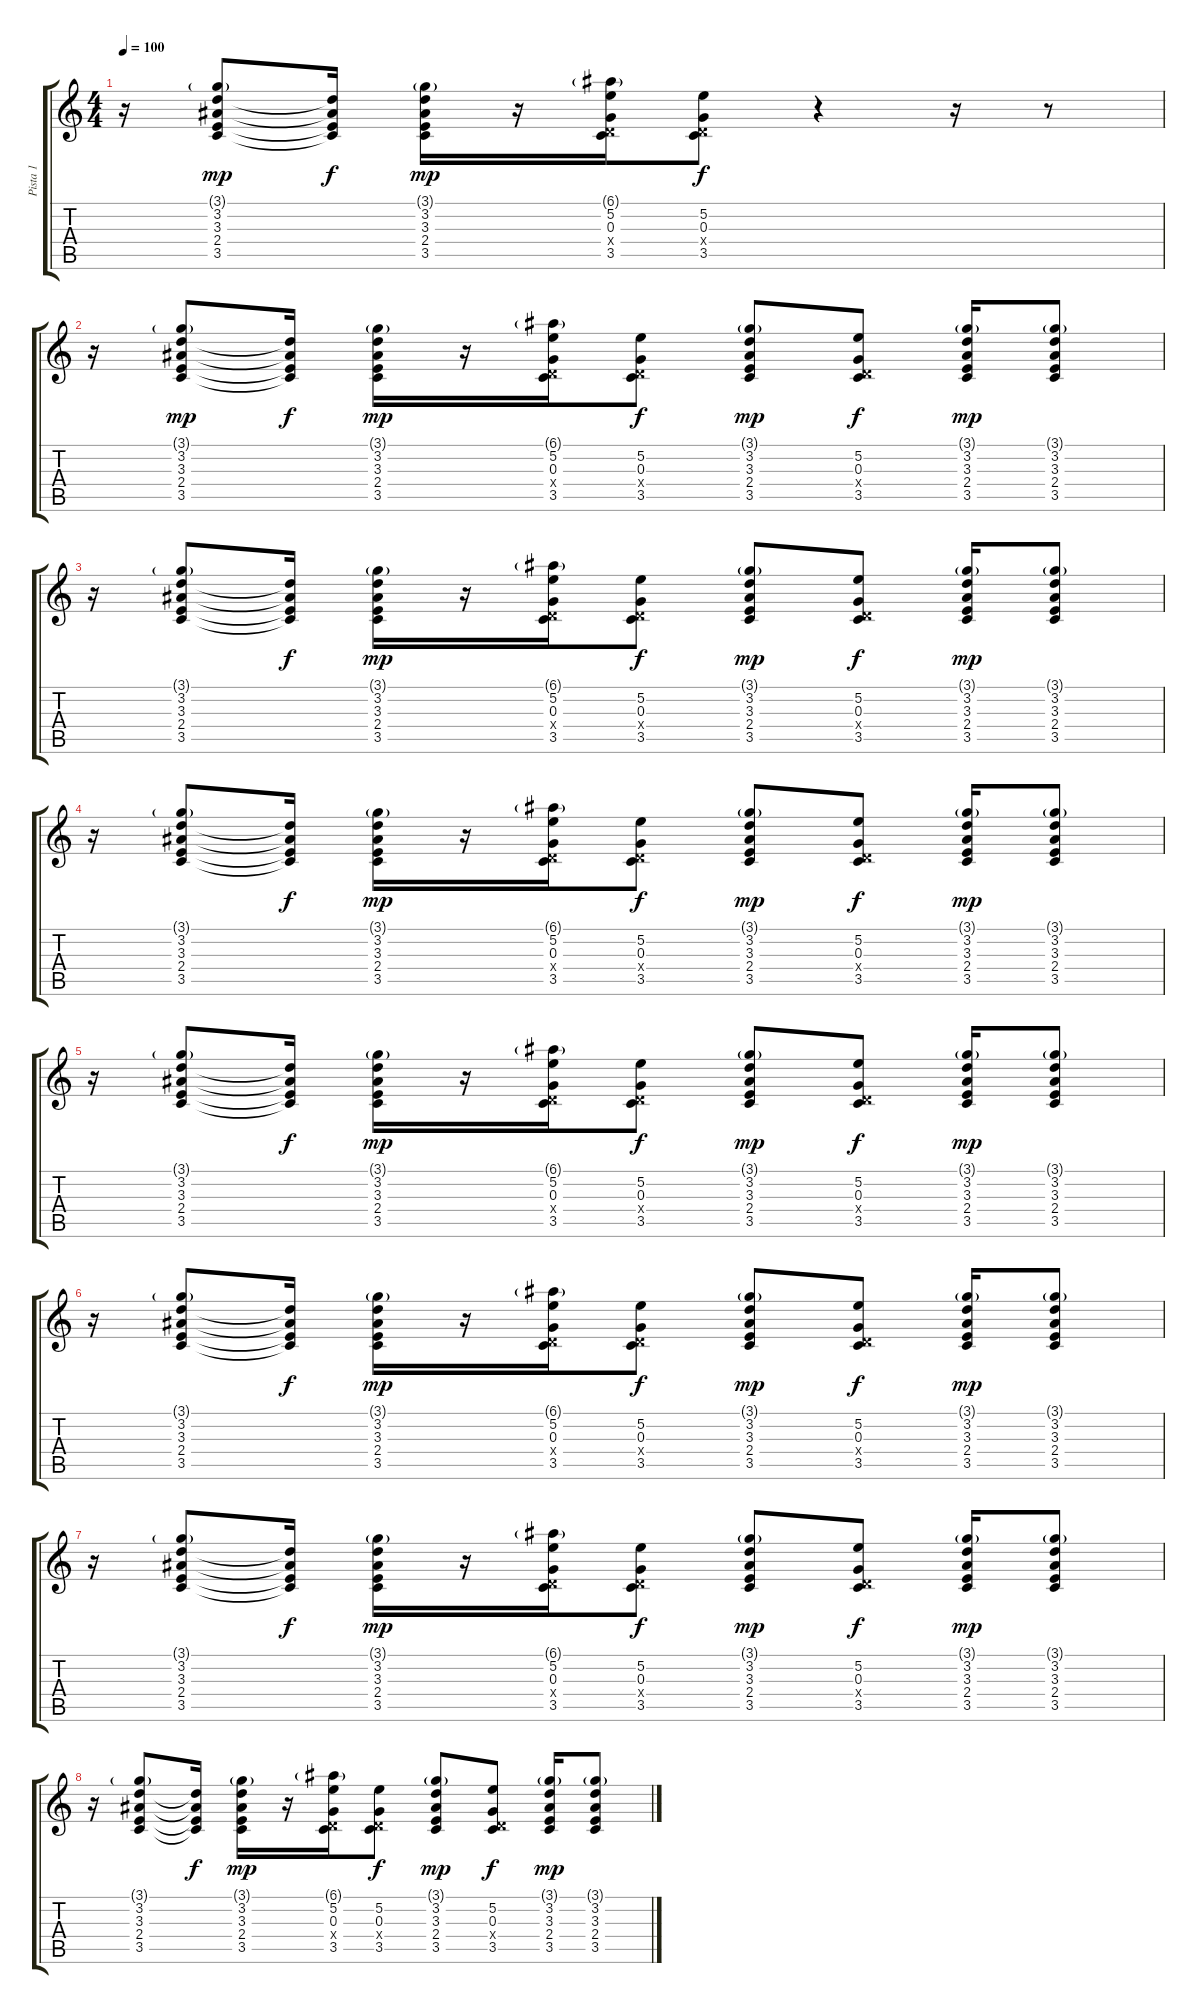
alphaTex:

\track ("Pista 1" "Pista 1") {instrument electricguitarmuted}
\staff {score tabs}
\tuning (E4 B3 G3 D3 A2 E2) {hide}
\ts (4 4)
\tempo 100
\clef g2
\ks c
r.16{dy mp} (3.1{g} 3.2 3.3 2.4 3.5).8 (3.2{t} 3.3{t} 2.4{t} 3.5{t}).16{dy f} (3.1{g} 3.2 3.3 2.4 3.5).16{dy mp} r.16 (6.1{g} 5.2 0.3 0.4{x} 3.5).16 (5.2 0.3 0.4{x} 3.5).8{dy f} r.4 r.16 r.8 |
r.16 (3.1{g} 3.2 3.3 2.4 3.5).8{dy mp} (3.2{t} 3.3{t} 2.4{t} 3.5{t}).16{dy f} (3.1{g} 3.2 3.3 2.4 3.5).16{dy mp} r.16 (6.1{g} 5.2 0.3 0.4{x} 3.5).16 (5.2 0.3 0.4{x} 3.5).8{dy f} (3.1{g} 3.2 3.3 2.4 3.5).8{dy mp} (5.2 0.3 0.4{x} 3.5).8{dy f} (3.1{g} 3.2 3.3 2.4 3.5).16{dy mp} (3.1{g} 3.2 3.3 2.4 3.5).8 |
r.16 (3.1{g} 3.2 3.3 2.4 3.5).8 (3.2{t} 3.3{t} 2.4{t} 3.5{t}).16{dy f} (3.1{g} 3.2 3.3 2.4 3.5).16{dy mp} r.16 (6.1{g} 5.2 0.3 0.4{x} 3.5).16 (5.2 0.3 0.4{x} 3.5).8{dy f} (3.1{g} 3.2 3.3 2.4 3.5).8{dy mp} (5.2 0.3 0.4{x} 3.5).8{dy f} (3.1{g} 3.2 3.3 2.4 3.5).16{dy mp} (3.1{g} 3.2 3.3 2.4 3.5).8 |
r.16 (3.1{g} 3.2 3.3 2.4 3.5).8 (3.2{t} 3.3{t} 2.4{t} 3.5{t}).16{dy f} (3.1{g} 3.2 3.3 2.4 3.5).16{dy mp} r.16 (6.1{g} 5.2 0.3 0.4{x} 3.5).16 (5.2 0.3 0.4{x} 3.5).8{dy f} (3.1{g} 3.2 3.3 2.4 3.5).8{dy mp} (5.2 0.3 0.4{x} 3.5).8{dy f} (3.1{g} 3.2 3.3 2.4 3.5).16{dy mp} (3.1{g} 3.2 3.3 2.4 3.5).8 |
r.16 (3.1{g} 3.2 3.3 2.4 3.5).8 (3.2{t} 3.3{t} 2.4{t} 3.5{t}).16{dy f} (3.1{g} 3.2 3.3 2.4 3.5).16{dy mp} r.16 (6.1{g} 5.2 0.3 0.4{x} 3.5).16 (5.2 0.3 0.4{x} 3.5).8{dy f} (3.1{g} 3.2 3.3 2.4 3.5).8{dy mp} (5.2 0.3 0.4{x} 3.5).8{dy f} (3.1{g} 3.2 3.3 2.4 3.5).16{dy mp} (3.1{g} 3.2 3.3 2.4 3.5).8 |
r.16 (3.1{g} 3.2 3.3 2.4 3.5).8 (3.2{t} 3.3{t} 2.4{t} 3.5{t}).16{dy f} (3.1{g} 3.2 3.3 2.4 3.5).16{dy mp} r.16 (6.1{g} 5.2 0.3 0.4{x} 3.5).16 (5.2 0.3 0.4{x} 3.5).8{dy f} (3.1{g} 3.2 3.3 2.4 3.5).8{dy mp} (5.2 0.3 0.4{x} 3.5).8{dy f} (3.1{g} 3.2 3.3 2.4 3.5).16{dy mp} (3.1{g} 3.2 3.3 2.4 3.5).8 |
r.16 (3.1{g} 3.2 3.3 2.4 3.5).8 (3.2{t} 3.3{t} 2.4{t} 3.5{t}).16{dy f} (3.1{g} 3.2 3.3 2.4 3.5).16{dy mp} r.16 (6.1{g} 5.2 0.3 0.4{x} 3.5).16 (5.2 0.3 0.4{x} 3.5).8{dy f} (3.1{g} 3.2 3.3 2.4 3.5).8{dy mp} (5.2 0.3 0.4{x} 3.5).8{dy f} (3.1{g} 3.2 3.3 2.4 3.5).16{dy mp} (3.1{g} 3.2 3.3 2.4 3.5).8 |
r.16 (3.1{g} 3.2 3.3 2.4 3.5).8 (3.2{t} 3.3{t} 2.4{t} 3.5{t}).16{dy f} (3.1{g} 3.2 3.3 2.4 3.5).16{dy mp} r.16 (6.1{g} 5.2 0.3 0.4{x} 3.5).16 (5.2 0.3 0.4{x} 3.5).8{dy f} (3.1{g} 3.2 3.3 2.4 3.5).8{dy mp} (5.2 0.3 0.4{x} 3.5).8{dy f} (3.1{g} 3.2 3.3 2.4 3.5).16{dy mp} (3.1{g} 3.2 3.3 2.4 3.5).8
